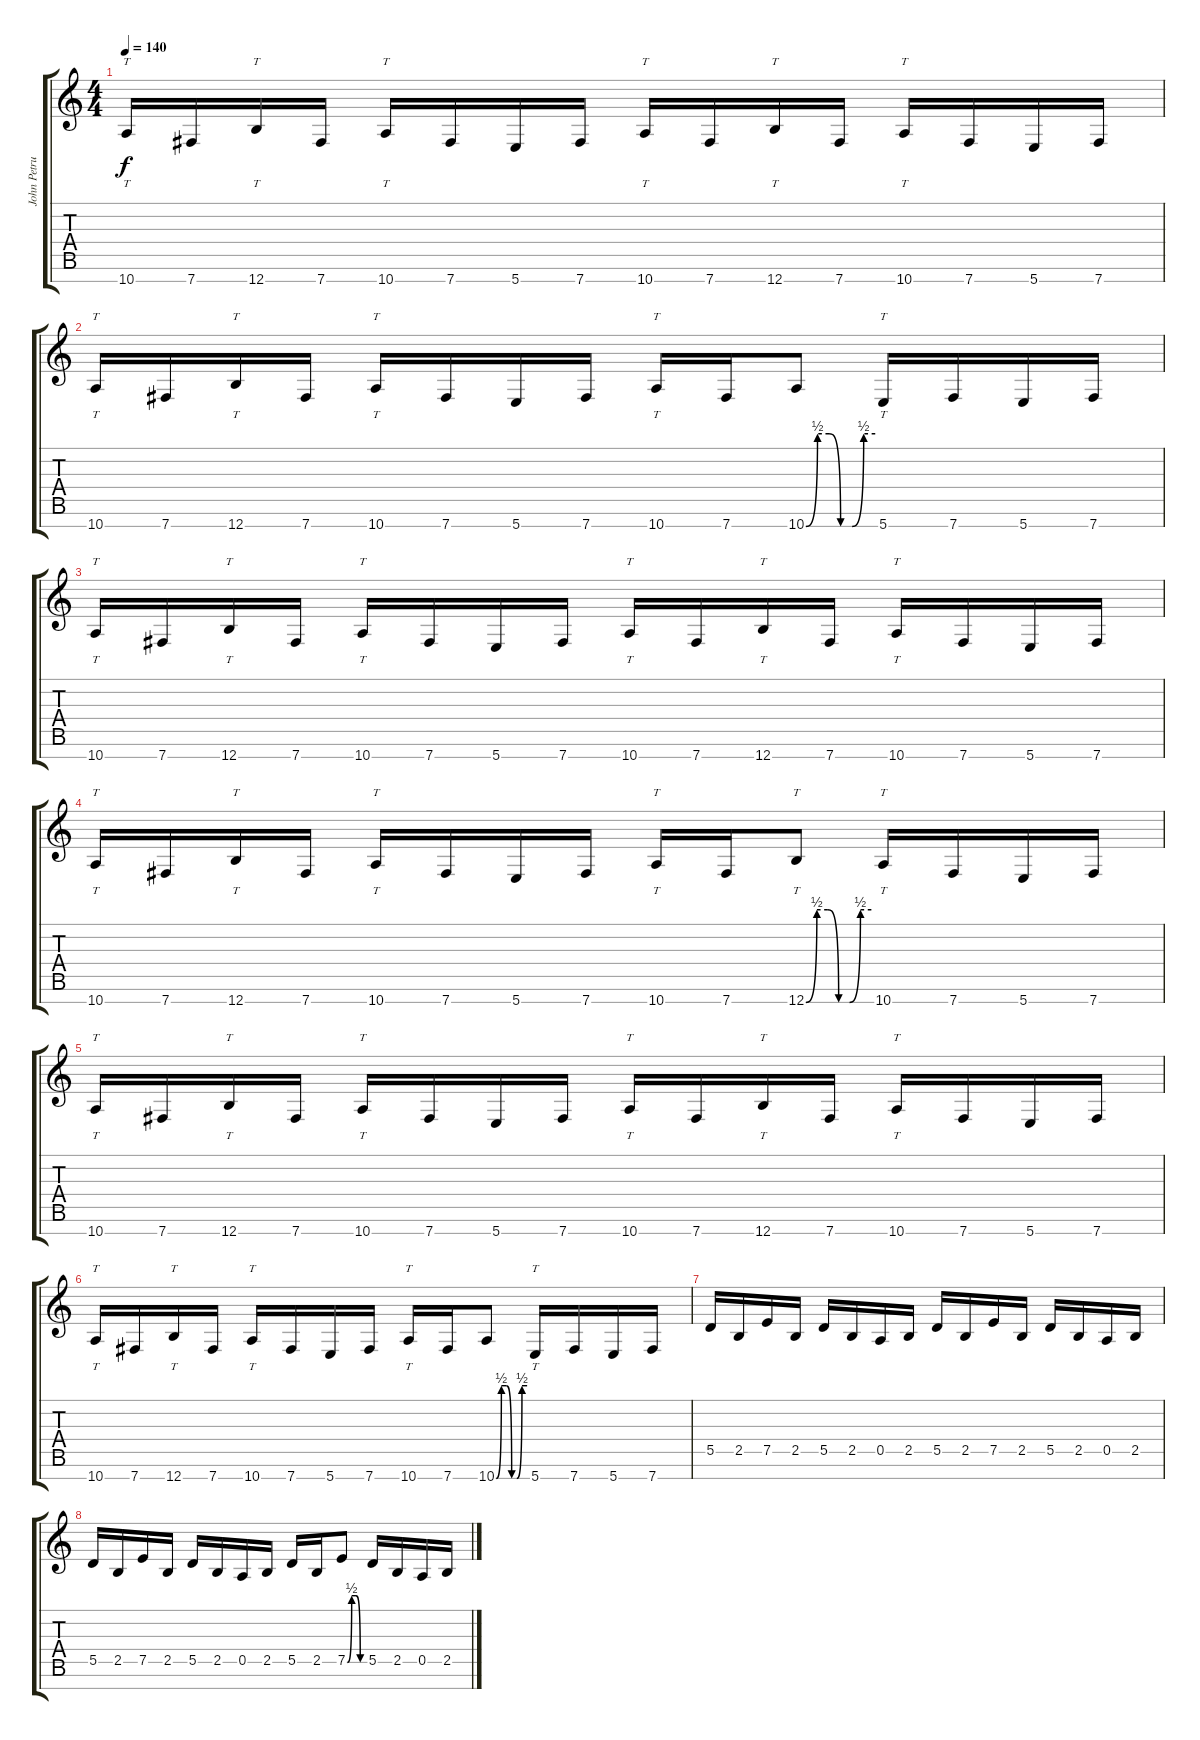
\track ("John Petrucci Rhythm" "John Petru") {instrument distortionguitar}
\staff {score tabs}
\tuning (E4 B3 G3 D3 A2 E2 B1) {hide}
\ts (4 4)
\tempo 140
\clef g2
\ks c
10.7.16{tt dy f} 7.7.16 12.7.16{tt} 7.7.16 10.7.16{tt} 7.7.16 5.7.16 7.7.16 10.7.16{tt} 7.7.16 12.7.16{tt} 7.7.16 10.7.16{tt} 7.7.16 5.7.16 7.7.16 |
10.7.16{tt} 7.7.16 12.7.16{tt} 7.7.16 10.7.16{tt} 7.7.16 5.7.16 7.7.16 10.7.16{tt} 7.7.16 10.7{be (custom 0 0 10 2 20 2 30 0 40 0 50 2 60 2)}.8 5.7.16{tt} 7.7.16 5.7.16 7.7.16 |
10.7.16{tt} 7.7.16 12.7.16{tt} 7.7.16 10.7.16{tt} 7.7.16 5.7.16 7.7.16 10.7.16{tt} 7.7.16 12.7.16{tt} 7.7.16 10.7.16{tt} 7.7.16 5.7.16 7.7.16 |
10.7.16{tt} 7.7.16 12.7.16{tt} 7.7.16 10.7.16{tt} 7.7.16 5.7.16 7.7.16 10.7.16{tt} 7.7.16 12.7{be (custom 0 0 10 2 20 2 30 0 40 0 50 2 60 2)}.8{tt} 10.7.16{tt} 7.7.16 5.7.16 7.7.16 |
10.7.16{tt} 7.7.16 12.7.16{tt} 7.7.16 10.7.16{tt} 7.7.16 5.7.16 7.7.16 10.7.16{tt} 7.7.16 12.7.16{tt} 7.7.16 10.7.16{tt} 7.7.16 5.7.16 7.7.16 |
10.7.16{tt} 7.7.16 12.7.16{tt} 7.7.16 10.7.16{tt} 7.7.16 5.7.16 7.7.16 10.7.16{tt} 7.7.16 10.7{be (custom 0 0 10 2 20 2 30 0 40 0 50 2 60 2)}.8 5.7.16{tt} 7.7.16 5.7.16 7.7.16 |
5.5.16 2.5.16 7.5.16 2.5.16 5.5.16 2.5.16 0.5.16 2.5.16 5.5.16 2.5.16 7.5.16 2.5.16 5.5.16 2.5.16 0.5.16 2.5.16 |
5.5.16 2.5.16 7.5.16 2.5.16 5.5.16 2.5.16 0.5.16 2.5.16 5.5.16 2.5.16 7.5{be (custom 0 0 15 2 30 2 45 0 60 0)}.8 5.5.16 2.5.16 0.5.16 2.5.16
